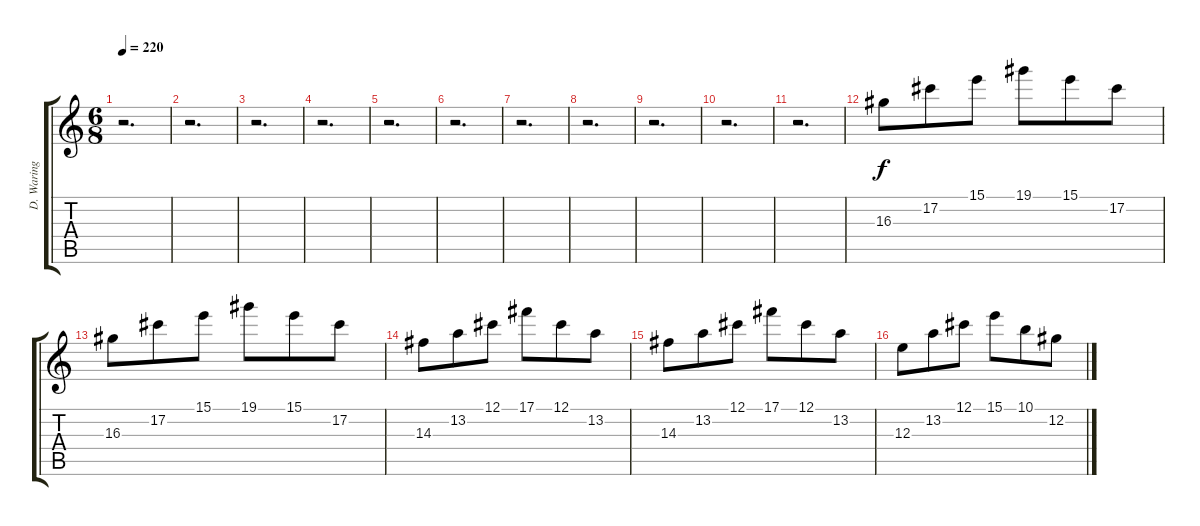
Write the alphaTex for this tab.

\track ("D. Waring Lead Gtr." "D. Waring ") {instrument distortionguitar}
\staff {score tabs}
\tuning (Db4 Ab3 E3 B2 Gb2 Db2) {hide}
\ts (6 8)
\tempo 220
\clef g2
\ks c
r.2{d dy f} |
r.2{d} |
r.2{d} |
r.2{d} |
r.2{d} |
r.2{d} |
r.2{d} |
r.2{d} |
r.2{d} |
r.2{d} |
r.2{d} |
16.3.8 17.2.8 15.1.8 19.1.8 15.1.8 17.2.8 |
16.3.8 17.2.8 15.1.8 19.1.8 15.1.8 17.2.8 |
14.3.8 13.2.8 12.1.8 17.1.8 12.1.8 13.2.8 |
14.3.8 13.2.8 12.1.8 17.1.8 12.1.8 13.2.8 |
12.3.8 13.2.8 12.1.8 15.1.8 10.1.8 12.2.8
